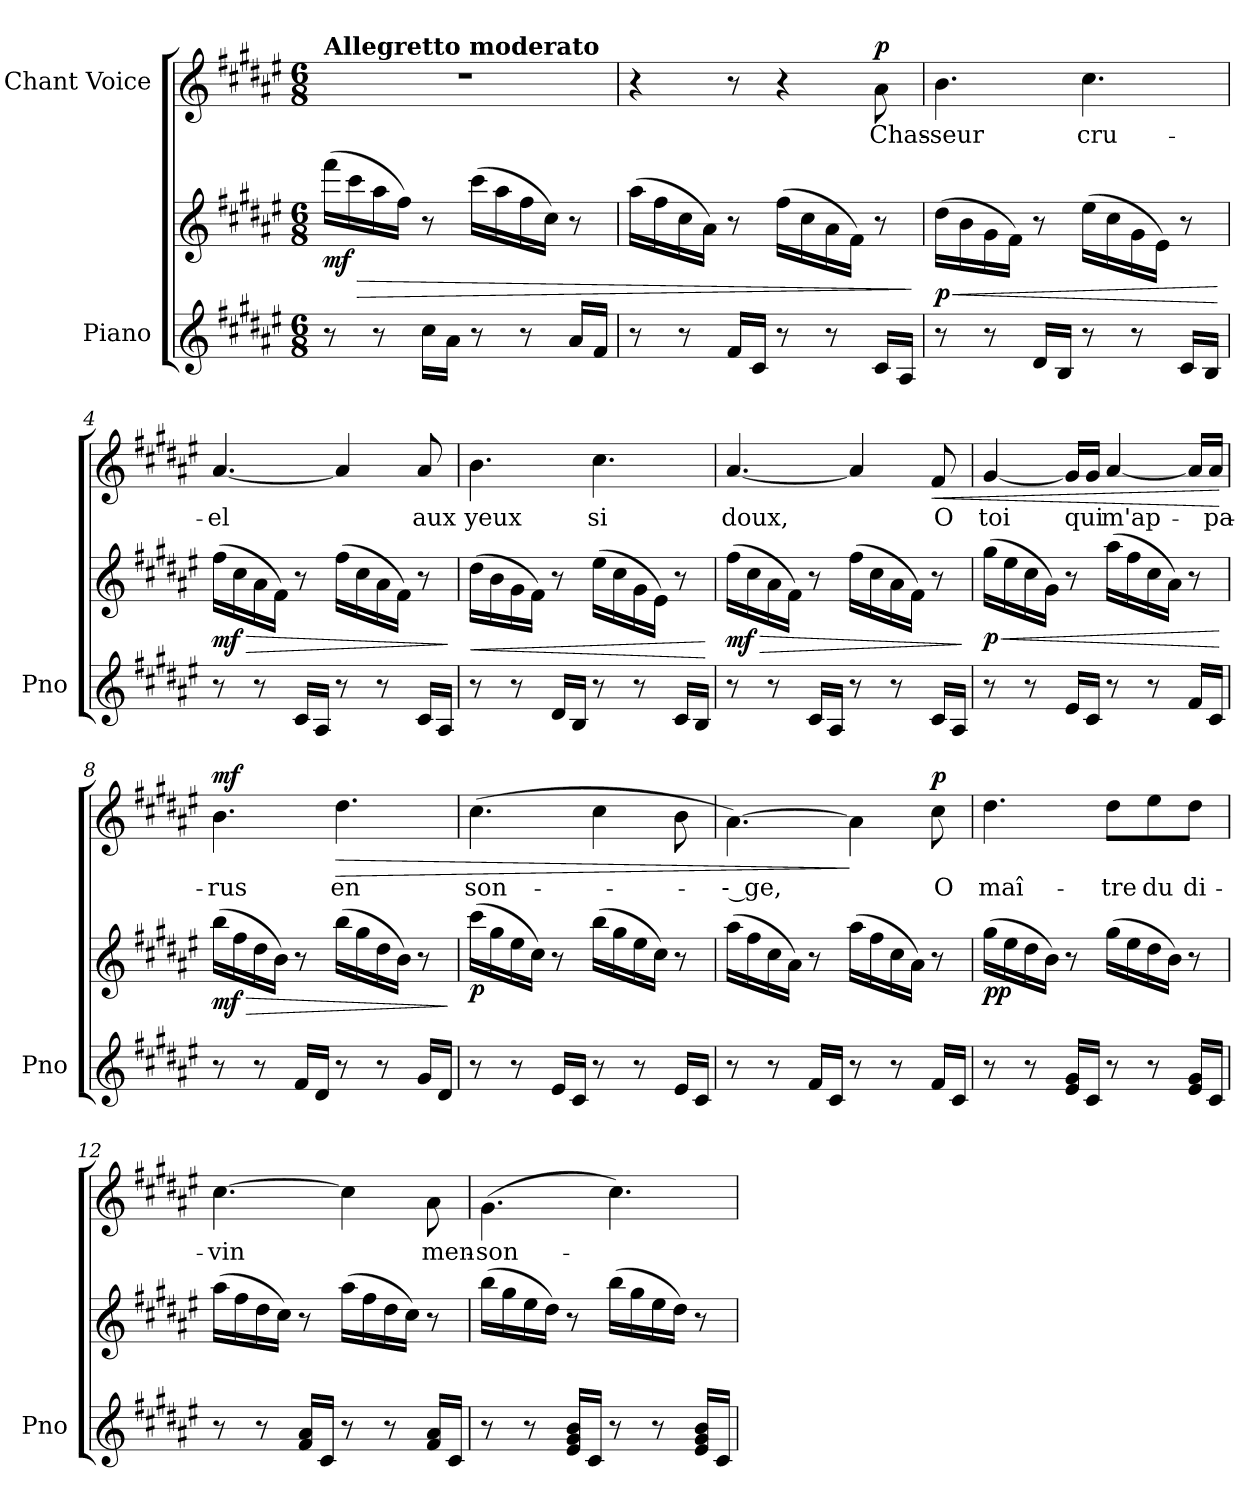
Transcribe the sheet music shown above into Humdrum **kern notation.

**kern	**kern	**dynam	**kern	**text	**dynam
*part2	*part2	*part2	*part1	*part1	*part1
*staff3	*staff2	*staff2/3	*staff1	*staff1	*staff1
*I"Piano	*	*	*I"Chant Voice	*	*
*I'Pno	*	*	*	*	*
*clefG2	*clefG2	*	*clefG2	*	*
*k[f#c#g#d#a#e#]	*k[f#c#g#d#a#e#]	*	*k[f#c#g#d#a#e#]	*	*
*M6/8	*M6/8	*	*M6/8	*	*
*MM87	*MM87	*	*MM87	*	*
=1	=1	=1	=1	=1	=1
!	!	!	!LO:TX:a:B:t=Allegretto moderato	!	!
!	!	!LO:HP:b	!	!	!
!	!	!LO:DY:n=1:b	!	!	!
8r	(>16fff#\LL	> mf	2.r	.	.
.	16ccc#\	.	.	.	.
8r	16aa#\	.	.	.	.
.	16ff#\JJ)	.	.	.	.
16cc#\LL	8r	.	.	.	.
16a#\JJ	.	.	.	.	.
8r	(>16ccc#\LL	.	.	.	.
.	16aa#\	.	.	.	.
8r	16ff#\	.	.	.	.
.	16cc#\JJ)	.	.	.	.
16a#/LL	8r	.	.	.	.
16f#/JJ	.	.	.	.	.
=2	=2	=2	=2	=2	=2
8r	(>16aa#\LL	.	4r	.	.
.	16ff#\	.	.	.	.
8r	16cc#\	.	.	.	.
.	16a#\JJ)	.	.	.	.
16f#/LL	8r	.	8r	.	.
16c#/JJ	.	.	.	.	.
8r	(>16ff#\LL	.	4r	.	.
.	16cc#\	.	.	.	.
8r	16a#\	.	.	.	.
.	16f#\JJ)	.	.	.	.
!	!	!	!	!LO:LY:b	!LO:DY:a
16c#/LL	8r	.	8a#\	Chas-	p
16A#/JJ	.	.	.	.	.
.	.	]	.	.	.
=3	=3	=3	=3	=3	=3
!	!	!LO:HP:b	!	!LO:LY:b	!
!	!	!LO:DY:n=1:b	!	!	!
8r	(>16dd#\LL	< p	4.b\	-seur	.
.	16b\	.	.	.	.
8r	16g#\	.	.	.	.
.	16f#\JJ)	.	.	.	.
16d#/LL	8r	.	.	.	.
16B/JJ	.	.	.	.	.
!	!	!	!	!LO:LY:b	!
8r	(>16ee#\LL	.	4.cc#\	cru-	.
.	16cc#\	.	.	.	.
8r	16g#\	.	.	.	.
.	16e#\JJ)	.	.	.	.
16c#/LL	8r	.	.	.	.
16B/JJ	.	.	.	.	.
.	.	[	.	.	.
=4	=4	=4	=4	=4	=4
!	!	!LO:HP:b	!	!LO:LY:b	!
!	!	!LO:DY:n=1:b	!	!	!
8r	(>16ff#\LL	> mf	[4.a#/	-el	.
.	16cc#\	.	.	.	.
8r	16a#\	.	.	.	.
.	16f#\JJ)	.	.	.	.
16c#/LL	8r	.	.	.	.
16A#/JJ	.	.	.	.	.
8r	(>16ff#\LL	.	4a#/]	.	.
.	16cc#\	.	.	.	.
8r	16a#\	.	.	.	.
.	16f#\JJ)	.	.	.	.
!	!	!	!	!LO:LY:b	!
16c#/LL	8r	.	8a#/	aux	.
16A#/JJ	.	.	.	.	.
.	.	]	.	.	.
!!LO:LB:g=z
=5	=5	=5	=5	=5	=5
!	!	!LO:HP:b	!	!LO:LY:b	!
8r	(>16dd#\LL	<	4.b\	yeux	.
.	16b\	.	.	.	.
8r	16g#\	.	.	.	.
.	16f#\JJ)	.	.	.	.
16d#/LL	8r	.	.	.	.
16B/JJ	.	.	.	.	.
!	!	!	!	!LO:LY:b	!
8r	(>16ee#\LL	.	4.cc#\	si	.
.	16cc#\	.	.	.	.
8r	16g#\	.	.	.	.
.	16e#\JJ)	.	.	.	.
16c#/LL	8r	.	.	.	.
16B/JJ	.	.	.	.	.
.	.	[	.	.	.
=6	=6	=6	=6	=6	=6
!	!	!LO:HP:b	!	!LO:LY:b	!
!	!	!LO:DY:n=1:b	!	!	!
8r	(>16ff#\LL	> mf	[4.a#/	doux,	.
.	16cc#\	.	.	.	.
8r	16a#\	.	.	.	.
.	16f#\JJ)	.	.	.	.
16c#/LL	8r	.	.	.	.
16A#/JJ	.	.	.	.	.
8r	(>16ff#\LL	.	4a#/]	.	.
.	16cc#\	.	.	.	.
8r	16a#\	.	.	.	.
.	16f#\JJ)	.	.	.	.
!	!	!	!	!LO:LY:b	!LO:HP:b
16c#/LL	8r	.	8f#/	O	<
16A#/JJ	.	.	.	.	.
.	.	]	.	.	.
=7	=7	=7	=7	=7	=7
!	!	!LO:HP:b	!	!LO:LY:b	!
!	!	!LO:DY:n=1:b	!	!	!
8r	(>16gg#\LL	< p	[4g#/	toi	.
.	16ee#\	.	.	.	.
8r	16cc#\	.	.	.	.
.	16g#\JJ)	.	.	.	.
16e#/LL	8r	.	16g#/LL]	.	.
!	!	!	!	!LO:LY:b	!
16c#/JJ	.	.	16g#/JJ	qui	.
!	!	!	!	!LO:LY:b	!
8r	(>16aa#\LL	.	[4a#/	m'ap-	.
.	16ff#\	.	.	.	.
8r	16cc#\	.	.	.	.
.	16a#\JJ)	.	.	.	.
16f#/LL	8r	.	16a#/LL]	.	.
!	!	!	!	!LO:LY:b	!
16c#/JJ	.	.	16a#/JJ	-pa-	.
.	.	[	.	.	[
=8	=8	=8	=8	=8	=8
!	!	!LO:HP:b	!	!LO:LY:b	!
!	!	!LO:DY:n=1:b	!	!	!LO:DY:a
8r	(>16bb\LL	> mf	4.b\	-rus	mf
.	16ff#\	.	.	.	.
8r	16dd#\	.	.	.	.
.	16b\JJ)	.	.	.	.
16f#/LL	8r	.	.	.	.
16d#/JJ	.	.	.	.	.
!	!	!	!	!LO:LY:b	!LO:HP:b
8r	(>16bb\LL	.	4.dd#\	en	>
.	16gg#\	.	.	.	.
8r	16dd#\	.	.	.	.
.	16b\JJ)	.	.	.	.
16g#/LL	8r	.	.	.	.
16d#/JJ	.	.	.	.	.
.	.	]	.	.	.
=9	=9	=9	=9	=9	=9
!	!	!LO:DY:b	!	!LO:LY:b	!
8r	(>16ccc#\LL	p	(>4.cc#\	son-	.
.	16gg#\	.	.	.	.
8r	16ee#\	.	.	.	.
.	16cc#\JJ)	.	.	.	.
16e#/LL	8r	.	.	.	.
16c#/JJ	.	.	.	.	.
8r	(>16bb\LL	.	4cc#\	.	.
.	16gg#\	.	.	.	.
8r	16ee#\	.	.	.	.
.	16cc#\JJ)	.	.	.	.
16e#/LL	8r	.	8b\	.	.
16c#/JJ	.	.	.	.	.
!!LO:LB:g=z
=10	=10	=10	=10	=10	=10
!	!	!	!	!LO:LY:b	!
8r	(>16aa#\LL	.	[4.a#\)	-- ge,	.
.	16ff#\	.	.	.	.
8r	16cc#\	.	.	.	.
.	16a#\JJ)	.	.	.	.
16f#/LL	8r	.	.	.	.
16c#/JJ	.	.	.	.	.
8r	(>16aa#\LL	.	4a#\]	.	]
.	16ff#\	.	.	.	.
8r	16cc#\	.	.	.	.
.	16a#\JJ)	.	.	.	.
!	!	!	!	!LO:LY:b	!LO:DY:a
16f#/LL	8r	.	8cc#\	O	p
16c#/JJ	.	.	.	.	.
=11	=11	=11	=11	=11	=11
!	!	!LO:DY:b	!	!LO:LY:b	!
8r	(>16gg#\LL	pp	4.dd#\	maî-	.
.	16ee#\	.	.	.	.
8r	16dd#\	.	.	.	.
.	16b\JJ)	.	.	.	.
16e#/ 16g#/LL	8r	.	.	.	.
16c#/JJ	.	.	.	.	.
!	!	!	!	!LO:LY:b	!
8r	(>16gg#\LL	.	8dd#\L	-tre	.
.	16ee#\	.	.	.	.
!	!	!	!	!LO:LY:b	!
8r	16dd#\	.	8ee#\	du	.
.	16b\JJ)	.	.	.	.
!	!	!	!	!LO:LY:b	!
16e#/ 16g#/LL	8r	.	8dd#\J	di-	.
16c#/JJ	.	.	.	.	.
=12	=12	=12	=12	=12	=12
!	!	!	!	!LO:LY:b	!
8r	(>16aa#\LL	.	[4.cc#\	-vin	.
.	16ff#\	.	.	.	.
8r	16dd#\	.	.	.	.
.	16cc#\JJ)	.	.	.	.
16f#/ 16a#/LL	8r	.	.	.	.
16c#/JJ	.	.	.	.	.
8r	(>16aa#\LL	.	4cc#\]	.	.
.	16ff#\	.	.	.	.
8r	16dd#\	.	.	.	.
.	16cc#\JJ)	.	.	.	.
!	!	!	!	!LO:LY:b	!
16f#/ 16a#/LL	8r	.	8a#\	men-	.
16c#/JJ	.	.	.	.	.
=13	=13	=13	=13	=13	=13
!	!	!	!	!LO:LY:b	!
8r	(>16bb\LL	.	(>4.g#\	-son-	.
.	16gg#\	.	.	.	.
8r	16ee#\	.	.	.	.
.	16dd#\JJ)	.	.	.	.
16e#/ 16g#/ 16b/LL	8r	.	.	.	.
16c#/JJ	.	.	.	.	.
8r	(>16bb\LL	.	4.cc#\)	.	.
.	16gg#\	.	.	.	.
8r	16ee#\	.	.	.	.
.	16dd#\JJ)	.	.	.	.
16e#/ 16g#/ 16b/LL	8r	.	.	.	.
16c#/JJ	.	.	.	.	.
=	=	=	=	=	=
*-	*-	*-	*-	*-	*-
